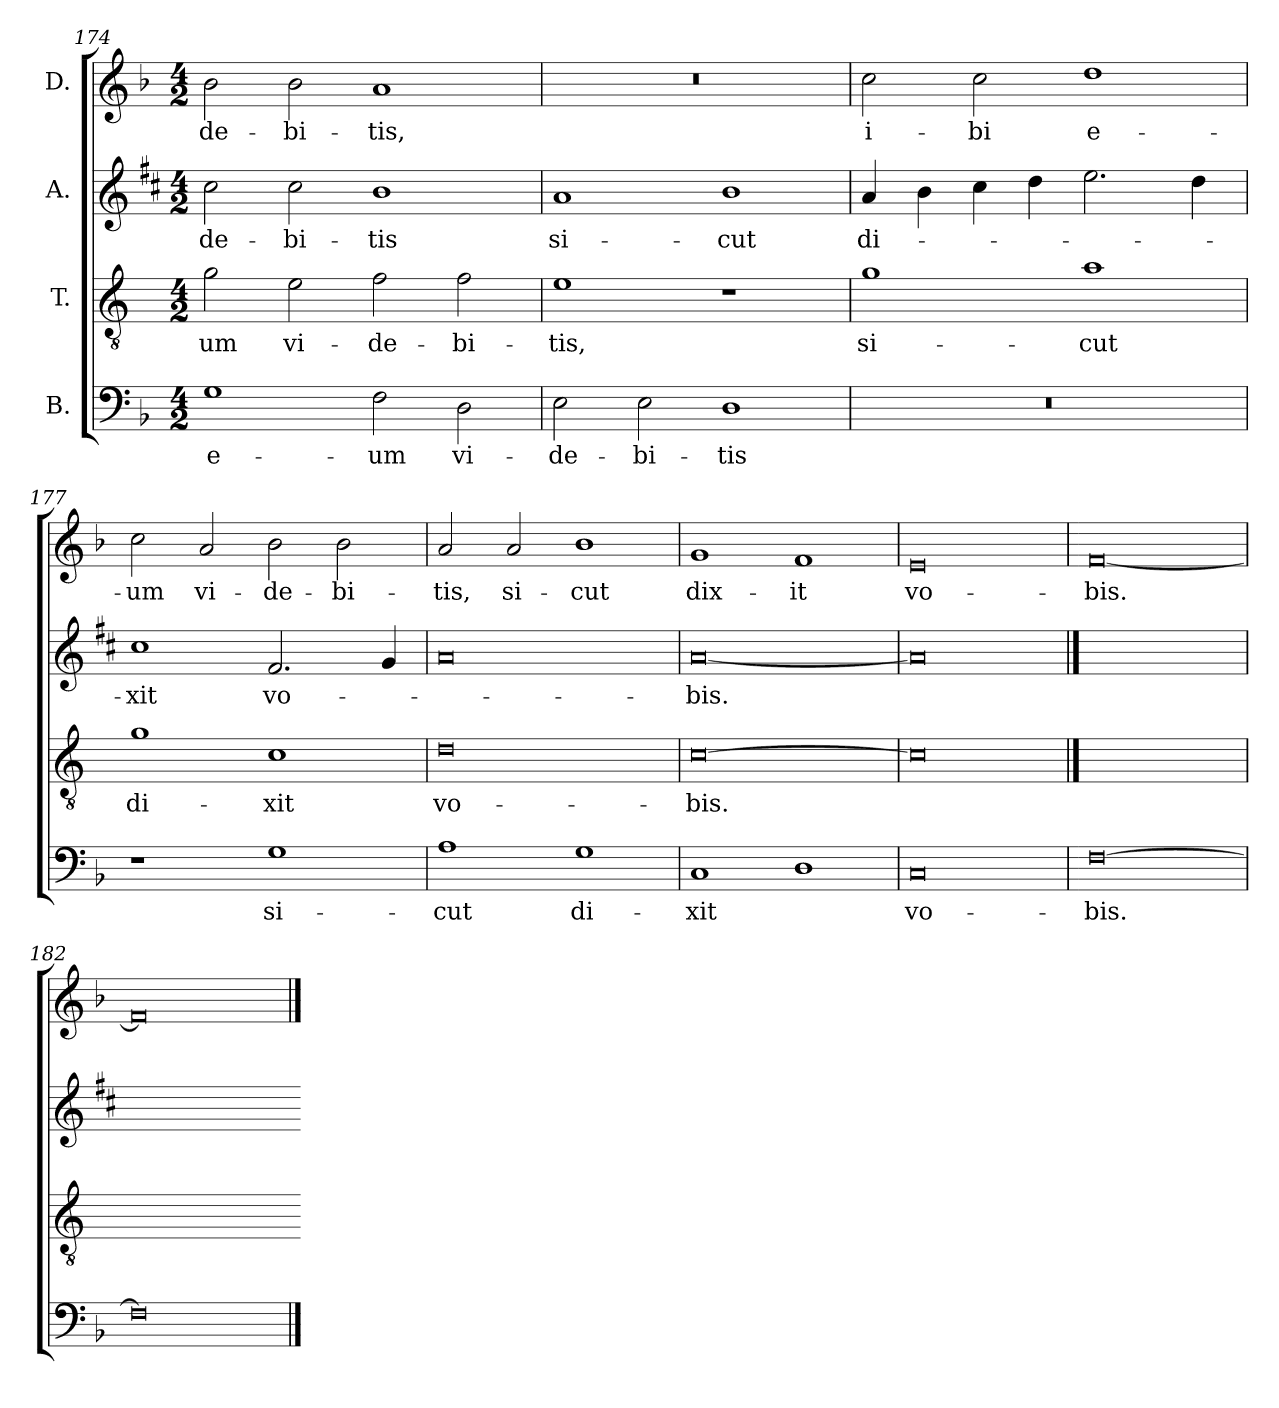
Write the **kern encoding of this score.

**kern	**text	**kern	**text	**kern	**text	**kern	**text
*part4	*part4	*part3	*part3	*part2	*part2	*part1	*part1
*staff4	*staff4	*staff3	*staff3	*staff2	*staff2	*staff1	*staff1
*I"B.	*	*I"T.	*	*I"A.	*	*I"D.	*
!!LO:LB:g=z
*clefF4	*	*clefGv2	*	*clefG2	*	*clefG2	*
*	*	*ITrd4c7	*	*ITrd5c9	*	*	*
*k[b-]	*	*k[b-]	*	*k[b-]	*	*k[b-]	*
*F:	*	*F:	*	*F:	*	*F:	*
*M4/2	*	*M4/2	*	*M4/2	*	*M4/2	*
=174	=174	=174	=174	=174	=174	=174	=174
!	!LO:LY:b	!	!LO:LY:b	!	!LO:LY:b	!	!LO:LY:b
1G	e-	2c	-um	2e	-de-	2b-	-de-
!	!	!	!LO:LY:b	!	!LO:LY:b	!	!LO:LY:b
.	.	2A	vi-	2e	-bi-	2b-	-bi-
!	!LO:LY:b	!	!LO:LY:b	!	!LO:LY:b	!	!LO:LY:b
2F	-um	2B-	-de-	1d	-tis	1a	-tis,
!	!LO:LY:b	!	!LO:LY:b	!	!	!	!
2D	vi-	2B-	-bi-	.	.	.	.
=175	=175	=175	=175	=175	=175	=175	=175
!	!LO:LY:b	!	!LO:LY:b	!	!LO:LY:b	!	!
2E	-de-	1A	-tis,	1c	si-	0r	.
!	!LO:LY:b	!	!	!	!	!	!
2E	-bi-	.	.	.	.	.	.
!	!LO:LY:b	!	!	!	!LO:LY:b	!	!
1D	-tis	1r	.	1d	-cut	.	.
=176	=176	=176	=176	=176	=176	=176	=176
!	!	!	!LO:LY:b	!	!LO:LY:b	!	!LO:LY:b
0r	.	1c	si-	4c	di-	2cc	i-
.	.	.	.	4d	.	.	.
!	!	!	!	!	!	!	!LO:LY:b
.	.	.	.	4e	.	2cc	-bi
.	.	.	.	4f	.	.	.
!	!	!	!LO:LY:b	!	!	!	!LO:LY:b
.	.	1d	-cut	2.g	.	1dd	e-
.	.	.	.	4f	.	.	.
=177	=177	=177	=177	=177	=177	=177	=177
!	!	!	!LO:LY:b	!	!LO:LY:b	!	!LO:LY:b
1r	.	1c	di-	1e	-xit	2cc	-um
!	!	!	!	!	!	!	!LO:LY:b
.	.	.	.	.	.	2a	vi-
!	!LO:LY:b	!	!LO:LY:b	!	!LO:LY:b	!	!LO:LY:b
1G	si-	1F	-xit	2.A	vo-	2b-	-de-
!	!	!	!	!	!	!	!LO:LY:b
.	.	.	.	.	.	2b-	-bi-
.	.	.	.	4B-	.	.	.
=178	=178	=178	=178	=178	=178	=178	=178
!	!LO:LY:b	!	!LO:LY:b	!	!	!	!LO:LY:b
1A	-cut	0G	vo-	0c	.	2a	-tis,
!	!	!	!	!	!	!	!LO:LY:b
.	.	.	.	.	.	2a	si-
!	!LO:LY:b	!	!	!	!	!	!LO:LY:b
1G	di-	.	.	.	.	1b-	-cut
=179	=179	=179	=179	=179	=179	=179	=179
!	!LO:LY:b	!	!LO:LY:b	!	!LO:LY:b	!	!LO:LY:b
1C	-xit	[0F	-bis.	[0c	-bis.	1g	dix-
!	!	!	!	!	!	!	!LO:LY:b
1D	.	.	.	.	.	1f	-it
=180	=180	=180	=180	=180	=180	=180	=180
!	!LO:LY:b	!	!	!	!	!	!LO:LY:b
0C	vo-	0F]	.	0c]	.	0e	vo-
=181	=181	==181	=181	==181	=181	=181	=181
!	!LO:LY:b	!	!	!	!	!	!LO:LY:b
[0F	-bis.	0ryy	.	0ryy	.	[0f	-bis.
=182	=182	=182	=182	=182	=182	=182	=182
0F]	.	0ryy	.	0ryy	.	0f]	.
==	==	=	==	=	==	==	==
*-	*-	*-	*-	*-	*-	*-	*-
